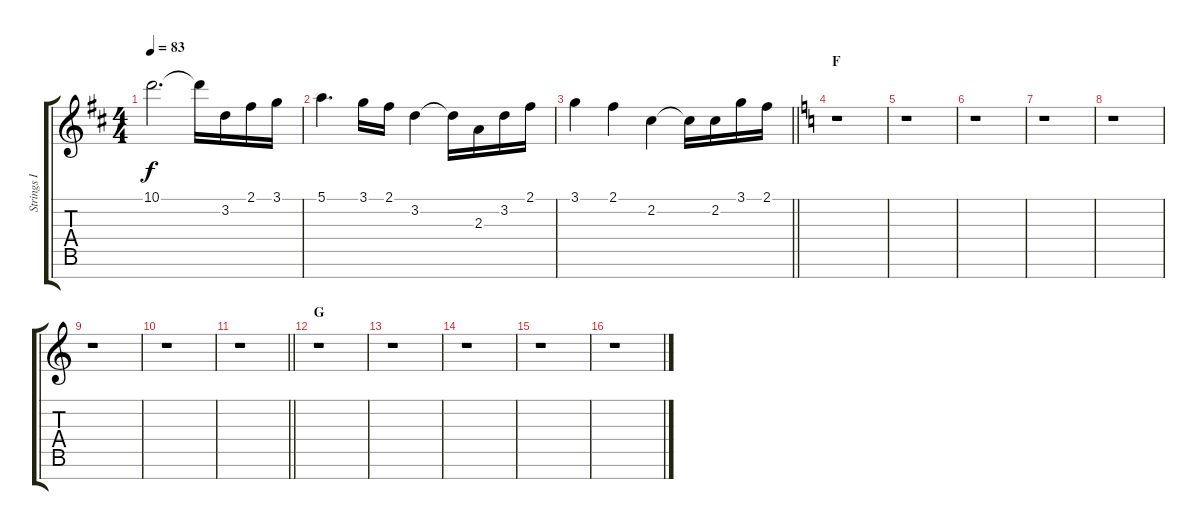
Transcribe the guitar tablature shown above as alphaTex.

\track ("Strings I" "Strings I") {instrument stringensemble1}
\staff {score tabs}
\tuning (E5 B4 G4 D4 A3 E3 B2) {hide}
\ts (4 4)
\tempo 83
\clef g2
\ks d
10.1{t}.2{d dy f} 10.1{t}.16 3.2.16 2.1.16 3.1.16 |
5.1.4{d} 3.1.16 2.1.16 3.2.4 3.2{t}.16 2.3.16 3.2.16 2.1.16 |
\barLineRight lightlight
3.1.4 2.1.4 2.2.4 2.2{t}.16 2.2.16 3.1.16 2.1.16 |
\section ("" "F")
\ks c
r.1 |
r.1 |
r.1 |
r.1 |
r.1 |
r.1 |
r.1 |
\barLineRight lightlight
r.1 |
\section ("" "G")
r.1 |
r.1 |
r.1 |
r.1 |
r.1
